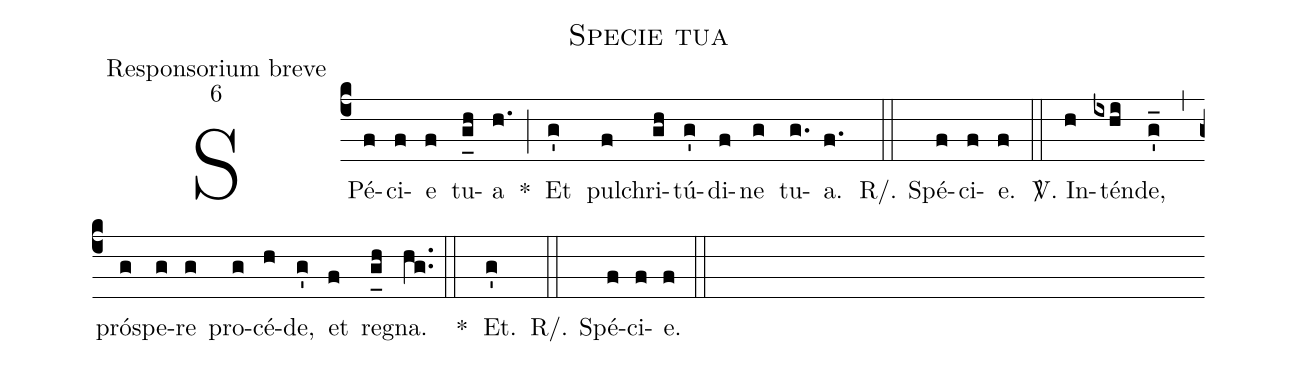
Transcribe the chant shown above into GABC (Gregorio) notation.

name:Specie tua;
office-part:Responsorium breve;
mode:6;
%%
(c4) SPé(f)ci(f)e(f) tu(g_[uh:l]h)a(h.) *(;) Et(g') pul(f)chri(gh)tú(g')di(f)ne(g) tu(g.)a.(f.) (::)
R/. Spé(f)ci(f)e.(f) (::)
<sp>V/</sp>. In(h)tén(ixhi)de,(g'_) (,) pró(g)spe(g)re(g) pro(g)cé(h)de,(g') et(f) re(g_[uh:l]h)gna.(hg..) (::)
*() Et.(g') (::)
R/. Spé(f)ci(f)e.(f) (::)
